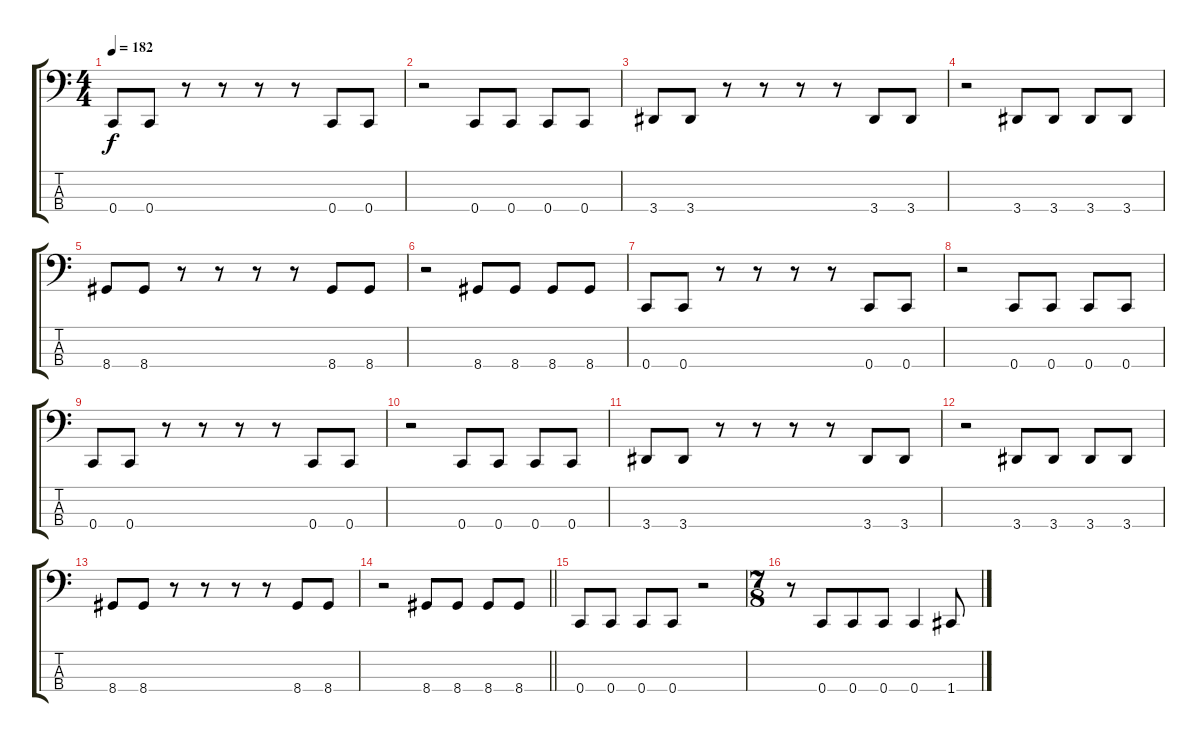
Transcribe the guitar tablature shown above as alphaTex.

\track "" {instrument electricbasspick}
\staff {score tabs}
\tuning (F2 C2 G1 C1) {hide}
\ts (4 4)
\tempo 182
\clef f4
\ks c
0.4.8{dy f} 0.4.8 r.8 r.8 r.8 r.8 0.4.8 0.4.8 |
r.2 0.4.8 0.4.8 0.4.8 0.4.8 |
3.4.8 3.4.8 r.8 r.8 r.8 r.8 3.4.8 3.4.8 |
r.2 3.4.8 3.4.8 3.4.8 3.4.8 |
8.4.8 8.4.8 r.8 r.8 r.8 r.8 8.4.8 8.4.8 |
r.2 8.4.8 8.4.8 8.4.8 8.4.8 |
0.4.8 0.4.8 r.8 r.8 r.8 r.8 0.4.8 0.4.8 |
r.2 0.4.8 0.4.8 0.4.8 0.4.8 |
0.4.8 0.4.8 r.8 r.8 r.8 r.8 0.4.8 0.4.8 |
r.2 0.4.8 0.4.8 0.4.8 0.4.8 |
3.4.8 3.4.8 r.8 r.8 r.8 r.8 3.4.8 3.4.8 |
r.2 3.4.8 3.4.8 3.4.8 3.4.8 |
8.4.8 8.4.8 r.8 r.8 r.8 r.8 8.4.8 8.4.8 |
\barLineRight lightlight
r.2 8.4.8 8.4.8 8.4.8 8.4.8 |
0.4.8 0.4.8 0.4.8 0.4.8 r.2 |
\ts (7 8)
r.8 0.4.8 0.4.8 0.4.8 0.4.4 1.4.8
